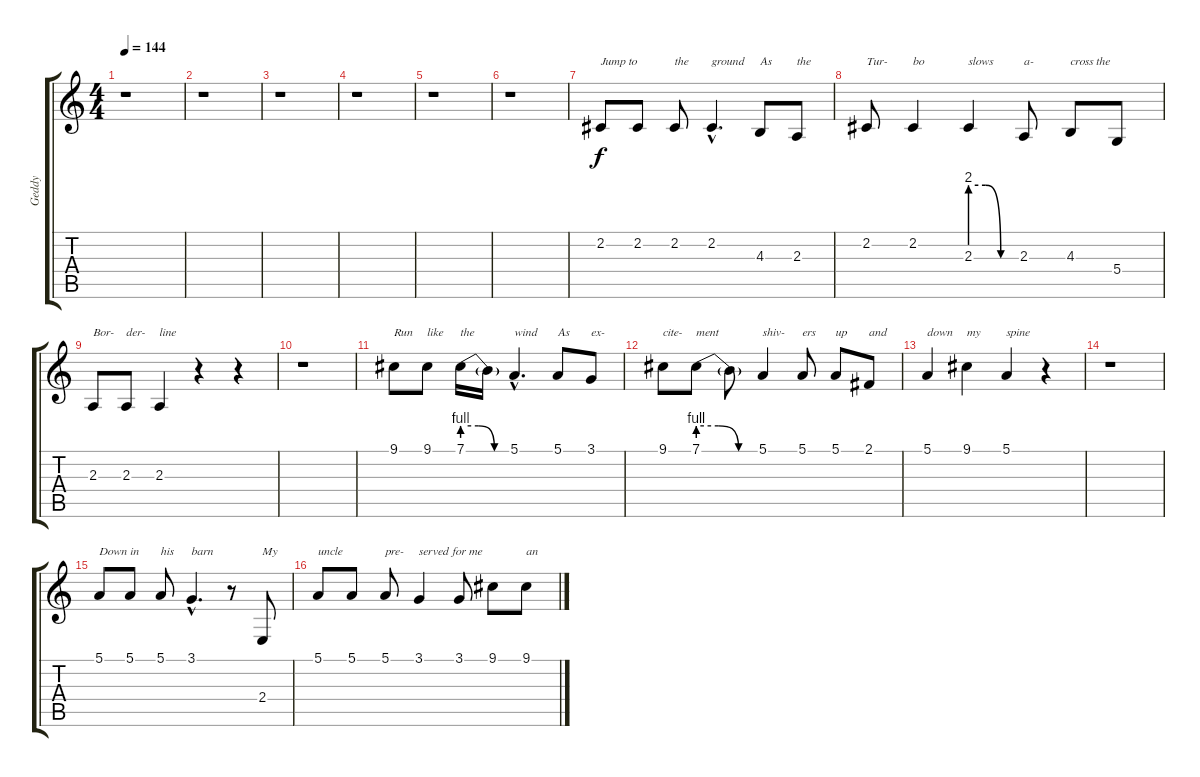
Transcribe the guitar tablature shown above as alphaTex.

\track ("Geddy" "Geddy") {instrument lead6voice}
\staff {score tabs}
\tuning (E4 B3 G3 D3 A2 E2) {hide}
\ts (4 4)
\tempo 144
\clef g2
\ks c
r.1{dy f} |
r.1 |
r.1 |
r.1 |
r.1 |
r.1 |
2.2.8{txt "Jump to"} 2.2.8 2.2.8{txt "the"} 2.2{hac}.4{d txt "ground"} 4.3.8{txt "As"} 2.3.8{txt "the"} |
2.2.8{txt "Tur-"} 2.2.4{txt "bo"} 2.3{be (custom 0 8 20 8 40 0 60 0)}.4{txt "slows"} 2.3.8{txt "a-"} 4.3.8{txt "cross the"} 5.4.8 |
2.3.8{txt "Bor-"} 2.3.8{txt "der-"} 2.3.4{txt "line"} r.4 r.4 |
r.1 |
9.1.8{txt "Run"} 9.1.8{txt "like"} 7.1{be (custom 0 4 20 4 40 0 60 0)}.16{txt "the"} 7.1{t}.16 5.1{hac}.4{d txt "wind"} 5.1.8{txt "As"} 3.1.8{txt "ex-"} |
9.1.8{txt "cite-"} 7.1{be (custom 0 4 20 4 40 0 60 0)}.8{txt "ment"} 7.1{t}.8 5.1.4{txt "shiv-"} 5.1.8{txt "ers"} 5.1.8{txt "up"} 2.1.8{txt "and"} |
5.1.4{txt "down"} 9.1.4{txt "my"} 5.1.4{txt "spine"} r.4 |
r.1 |
5.1.8{txt "Down in"} 5.1.8 5.1.8{txt "his"} 3.1{hac}.4{d txt "barn"} r.8 2.4.8{txt "My"} |
5.1.8{txt "uncle"} 5.1.8 5.1.8{txt "pre-"} 3.1.4{txt "served for me"} 3.1.8 9.1.8 9.1.8{txt "an"}
